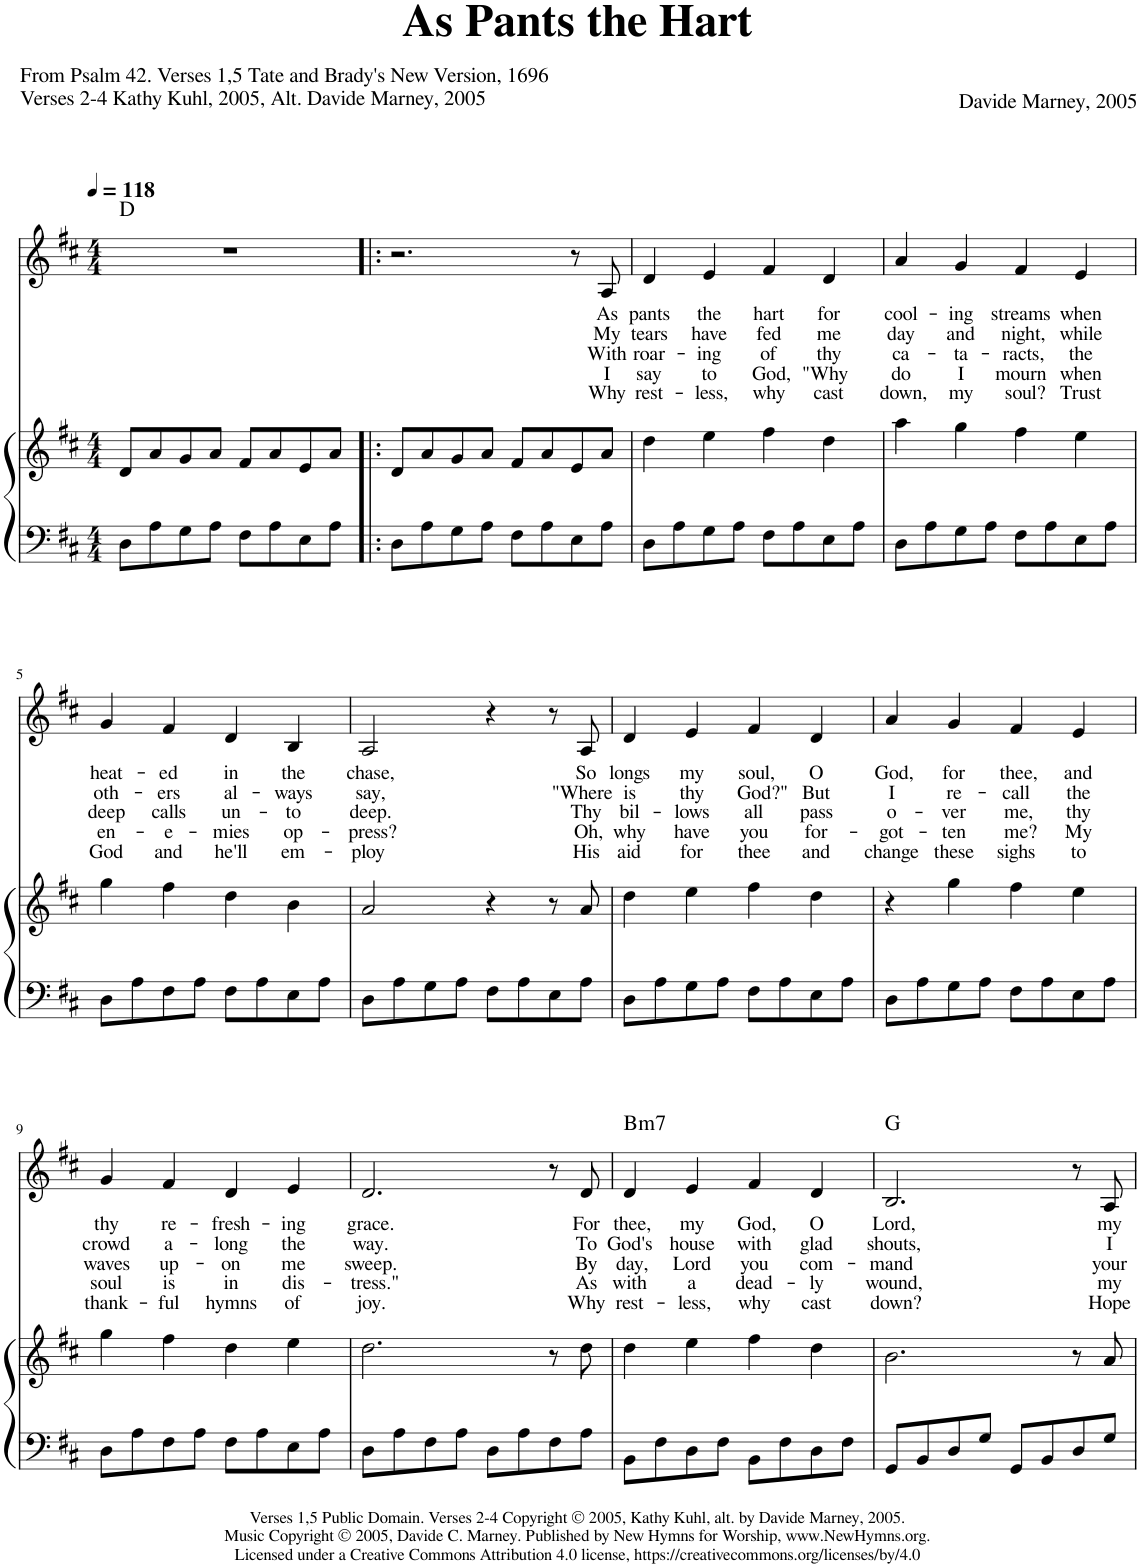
**kern	**kern	**kern	**text	**text	**text	**text	**text	**harte
*part2	*part2	*part1	*part1	*part1	*part1	*part1	*part1	*part1
*staff3	*staff2	*staff1	*staff1	*staff1	*staff1	*staff1	*staff1	*
*I"Keyboard	*	*I"Voice	*	*	*	*	*	*
*	*	*I'V	*	*	*	*	*	*
*clefF4	*clefG2	*clefG2	*	*	*	*	*	*
*k[f#c#]	*k[f#c#]	*k[f#c#]	*	*	*	*	*	*
*D:	*D:	*D:	*	*	*	*	*	*
*M4/4	*M4/4	*M4/4	*	*	*	*	*	*
*MM118	*MM118	*MM118	*	*	*	*	*	*
=1	=1	=1	=1	=1	=1	=1	=1	=1
8D\L	8d/L	1r	.	.	.	.	.	D:maj
8A\	8a/	.	.	.	.	.	.	.
8G\	8g/	.	.	.	.	.	.	.
8A\J	8a/J	.	.	.	.	.	.	.
8F#\L	8f#/L	.	.	.	.	.	.	.
8A\	8a/	.	.	.	.	.	.	.
8E\	8e/	.	.	.	.	.	.	.
8A\J	8a/J	.	.	.	.	.	.	.
=2!|:	=2!|:	=2!|:	=2!|:	=2!|:	=2!|:	=2!|:	=2!|:	=2!|:
8D\L	8d/L	2.r	.	.	.	.	.	.
8A\	8a/	.	.	.	.	.	.	.
8G\	8g/	.	.	.	.	.	.	.
8A\J	8a/J	.	.	.	.	.	.	.
8F#\L	8f#/L	.	.	.	.	.	.	.
8A\	8a/	.	.	.	.	.	.	.
8E\	8e/	8r	.	.	.	.	.	.
!	!	!	!LO:LY:b	!LO:LY:b	!LO:LY:b	!LO:LY:b	!LO:LY:b	!
8A\J	8a/J	8A/	-As	-My	-With	I	-Why	.
=3	=3	=3	=3	=3	=3	=3	=3	=3
!	!	!	!LO:LY:b	!LO:LY:b	!LO:LY:b	!LO:LY:b	!LO:LY:b	!
8D\L	4dd\	4d/	-pants	-tears	-roar-	-say	-rest-	.
8A\	.	.	.	.	.	.	.	.
!	!	!	!LO:LY:b	!LO:LY:b	!LO:LY:b	!LO:LY:b	!LO:LY:b	!
8G\	4ee\	4e/	-the	-have	-ing	-to	-less,	.
8A\J	.	.	.	.	.	.	.	.
!	!	!	!LO:LY:b	!LO:LY:b	!LO:LY:b	!LO:LY:b	!LO:LY:b	!
8F#\L	4ff#\	4f#/	-hart	-fed	-of	-God,	-why	.
8A\	.	.	.	.	.	.	.	.
!	!	!	!LO:LY:b	!LO:LY:b	!LO:LY:b	!LO:LY:b	!LO:LY:b	!
8E\	4dd\	4d/	-for	-me	-thy	-"Why	-cast	.
8A\J	.	.	.	.	.	.	.	.
=4	=4	=4	=4	=4	=4	=4	=4	=4
!	!	!	!LO:LY:b	!LO:LY:b	!LO:LY:b	!LO:LY:b	!LO:LY:b	!
8D\L	4aa\	4a/	-cool-	-day	-ca-	-do	-down,	.
8A\	.	.	.	.	.	.	.	.
!	!	!	!LO:LY:b	!LO:LY:b	!LO:LY:b	!LO:LY:b	!LO:LY:b	!
8G\	4gg\	4g/	-ing	-and	-ta-	-I	-my	.
8A\J	.	.	.	.	.	.	.	.
!	!	!	!LO:LY:b	!LO:LY:b	!LO:LY:b	!LO:LY:b	!LO:LY:b	!
8F#\L	4ff#\	4f#/	-streams	-night,	-racts,	-mourn	-soul?	.
8A\	.	.	.	.	.	.	.	.
!	!	!	!LO:LY:b	!LO:LY:b	!LO:LY:b	!LO:LY:b	!LO:LY:b	!
8E\	4ee\	4e/	-when	-while	-the	-when	-Trust	.
8A\J	.	.	.	.	.	.	.	.
!!LO:LB:g=z
=5	=5	=5	=5	=5	=5	=5	=5	=5
!	!	!	!LO:LY:b	!LO:LY:b	!LO:LY:b	!LO:LY:b	!LO:LY:b	!
8D\L	4gg\	4g/	-heat-	-oth-	-deep	-en-	-God	.
8A\	.	.	.	.	.	.	.	.
!	!	!	!LO:LY:b	!LO:LY:b	!LO:LY:b	!LO:LY:b	!LO:LY:b	!
8F#\	4ff#\	4f#/	-ed	-ers	-calls	-e-	-and	.
8A\J	.	.	.	.	.	.	.	.
!	!	!	!LO:LY:b	!LO:LY:b	!LO:LY:b	!LO:LY:b	!LO:LY:b	!
8F#\L	4dd\	4d/	-in	-al-	-un-	-mies	-he'll	.
8A\	.	.	.	.	.	.	.	.
!	!	!	!LO:LY:b	!LO:LY:b	!LO:LY:b	!LO:LY:b	!LO:LY:b	!
8E\	4b\	4B/	-the	-ways	-to	-op-	-em-	.
8A\J	.	.	.	.	.	.	.	.
=6	=6	=6	=6	=6	=6	=6	=6	=6
!	!	!	!LO:LY:b	!LO:LY:b	!LO:LY:b	!LO:LY:b	!LO:LY:b	!
8D\L	2a/	2A/	-chase,	-say,	-deep.	-press?	-ploy	.
8A\	.	.	.	.	.	.	.	.
8G\	.	.	.	.	.	.	.	.
8A\J	.	.	.	.	.	.	.	.
8F#\L	4r	4r	.	.	.	.	.	.
8A\	.	.	.	.	.	.	.	.
8E\	8r	8r	.	.	.	.	.	.
!	!	!	!LO:LY:b	!LO:LY:b	!LO:LY:b	!LO:LY:b	!LO:LY:b	!
8A\J	8a/	8A/	-So	-"Where	-Thy	-Oh,	-His	.
=7	=7	=7	=7	=7	=7	=7	=7	=7
!	!	!	!LO:LY:b	!LO:LY:b	!LO:LY:b	!LO:LY:b	!LO:LY:b	!
8D\L	4dd\	4d/	-longs	-is	-bil-	-why	-aid	.
8A\	.	.	.	.	.	.	.	.
!	!	!	!LO:LY:b	!LO:LY:b	!LO:LY:b	!LO:LY:b	!LO:LY:b	!
8G\	4ee\	4e/	-my	-thy	-lows	-have	-for	.
8A\J	.	.	.	.	.	.	.	.
!	!	!	!LO:LY:b	!LO:LY:b	!LO:LY:b	!LO:LY:b	!LO:LY:b	!
8F#\L	4ff#\	4f#/	-soul,	-God?"	-all	-you	-thee	.
8A\	.	.	.	.	.	.	.	.
!	!	!	!LO:LY:b	!LO:LY:b	!LO:LY:b	!LO:LY:b	!LO:LY:b	!
8E\	4dd\	4d/	-O	-But	-pass	-for-	-and	.
8A\J	.	.	.	.	.	.	.	.
=8	=8	=8	=8	=8	=8	=8	=8	=8
!	!	!	!LO:LY:b	!LO:LY:b	!LO:LY:b	!LO:LY:b	!LO:LY:b	!
8D\L	4r	4a/	-God,	-I	-o-	-got-	-change	.
8A\	.	.	.	.	.	.	.	.
!	!	!	!LO:LY:b	!LO:LY:b	!LO:LY:b	!LO:LY:b	!LO:LY:b	!
8G\	4gg\	4g/	-for	-re-	-ver	-ten	-these	.
8A\J	.	.	.	.	.	.	.	.
!	!	!	!LO:LY:b	!LO:LY:b	!LO:LY:b	!LO:LY:b	!LO:LY:b	!
8F#\L	4ff#\	4f#/	-thee,	-call	-me,	-me?	-sighs	.
8A\	.	.	.	.	.	.	.	.
!	!	!	!LO:LY:b	!LO:LY:b	!LO:LY:b	!LO:LY:b	!LO:LY:b	!
8E\	4ee\	4e/	-and	-the	-thy	-My	-to	.
8A\J	.	.	.	.	.	.	.	.
!!LO:LB:g=z
=9	=9	=9	=9	=9	=9	=9	=9	=9
!	!	!	!LO:LY:b	!LO:LY:b	!LO:LY:b	!LO:LY:b	!LO:LY:b	!
8D\L	4gg\	4g/	-thy	-crowd	-waves	-soul	-thank-	.
8A\	.	.	.	.	.	.	.	.
!	!	!	!LO:LY:b	!LO:LY:b	!LO:LY:b	!LO:LY:b	!LO:LY:b	!
8F#\	4ff#\	4f#/	-re-	-a-	-up-	-is	-ful	.
8A\J	.	.	.	.	.	.	.	.
!	!	!	!LO:LY:b	!LO:LY:b	!LO:LY:b	!LO:LY:b	!LO:LY:b	!
8F#\L	4dd\	4d/	-fresh-	-long	-on	-in	-hymns	.
8A\	.	.	.	.	.	.	.	.
!	!	!	!LO:LY:b	!LO:LY:b	!LO:LY:b	!LO:LY:b	!LO:LY:b	!
8E\	4ee\	4e/	-ing	-the	-me	-dis-	-of	.
8A\J	.	.	.	.	.	.	.	.
=10	=10	=10	=10	=10	=10	=10	=10	=10
!	!	!	!LO:LY:b	!LO:LY:b	!LO:LY:b	!LO:LY:b	!LO:LY:b	!
8D\L	2.dd\	2.d/	-grace.	-way.	-sweep.	-tress."	-joy.	.
8A\	.	.	.	.	.	.	.	.
8F#\	.	.	.	.	.	.	.	.
8A\J	.	.	.	.	.	.	.	.
8D\L	.	.	.	.	.	.	.	.
8A\	.	.	.	.	.	.	.	.
8F#\	8r	8r	.	.	.	.	.	.
!	!	!	!LO:LY:b	!LO:LY:b	!LO:LY:b	!LO:LY:b	!LO:LY:b	!
8A\J	8dd\	8d/	-For	-To	-By	-As	-Why	.
=11	=11	=11	=11	=11	=11	=11	=11	=11
!	!	!	!LO:LY:b	!LO:LY:b	!LO:LY:b	!LO:LY:b	!LO:LY:b	!LO:H:kt=m7
8BB\L	4dd\	4d/	-thee,	-God's	-day,	-with	-rest-	B:min7
8F#\	.	.	.	.	.	.	.	.
!	!	!	!LO:LY:b	!LO:LY:b	!LO:LY:b	!LO:LY:b	!LO:LY:b	!
8D\	4ee\	4e/	-my	-house	-Lord	-a	-less,	.
8F#\J	.	.	.	.	.	.	.	.
!	!	!	!LO:LY:b	!LO:LY:b	!LO:LY:b	!LO:LY:b	!LO:LY:b	!
8BB\L	4ff#\	4f#/	-God,	-with	-you	-dead-	-why	.
8F#\	.	.	.	.	.	.	.	.
!	!	!	!LO:LY:b	!LO:LY:b	!LO:LY:b	!LO:LY:b	!LO:LY:b	!
8D\	4dd\	4d/	-O	-glad	-com-	-ly	-cast	.
8F#\J	.	.	.	.	.	.	.	.
=12	=12	=12	=12	=12	=12	=12	=12	=12
!	!	!	!LO:LY:b	!LO:LY:b	!LO:LY:b	!LO:LY:b	!LO:LY:b	!
8GG/L	2.b\	2.B/	-Lord,	-shouts,	-mand	-wound,	-down?	G:maj
8BB/	.	.	.	.	.	.	.	.
8D/	.	.	.	.	.	.	.	.
8G/J	.	.	.	.	.	.	.	.
8GG/L	.	.	.	.	.	.	.	.
8BB/	.	.	.	.	.	.	.	.
8D/	8r	8r	.	.	.	.	.	.
!	!	!	!LO:LY:b	!LO:LY:b	!LO:LY:b	!LO:LY:b	!LO:LY:b	!
8G/J	8a/	8A/	-my	-I	-your	-my	-Hope	.
=	=	=	=	=	=	=	=	=
*-	*-	*-	*-	*-	*-	*-	*-	*-
